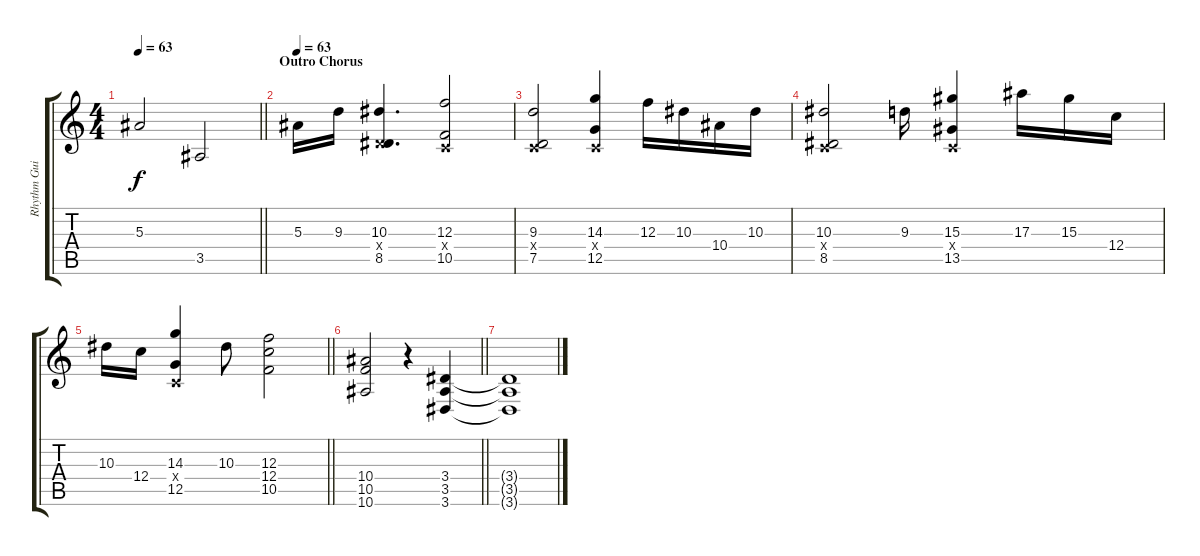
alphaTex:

\track ("Rhythm Guitar" "Rhythm Gui") {instrument overdrivenguitar}
\staff {score tabs}
\tuning (D4 A3 F3 C3 G2 C2) {hide}
\ts (4 4)
\tempo 63
\clef g2
\barLineRight lightlight
\ks c
5.3.2{dy f} 3.5.2 |
\section ("" "Outro Chorus")
\tempo 63
5.3.16 9.3.16 (10.3 3.4{x} 8.5).4{d} (12.3 0.4{x} 10.5).2 |
(9.3 0.4{x} 7.5).2 (14.3 0.4{x} 12.5).4 12.3.16 10.3.16 10.4.16 10.3.16 |
(10.3 0.4{x} 8.5).2 9.3.16 (15.3 0.4{x} 13.5).4 17.3.16 15.3.16 12.4.16 |
\barLineRight lightlight
10.3.16 12.4.16 (14.3 0.4{x} 12.5).4 10.3.8 (12.3 12.4 10.5).2 |
\barLineRight lightlight
(10.4 10.5 10.6).2 r.4 (3.4 3.5 3.6).4 |
(3.4{t} 3.5{t} 3.6{t}).1
